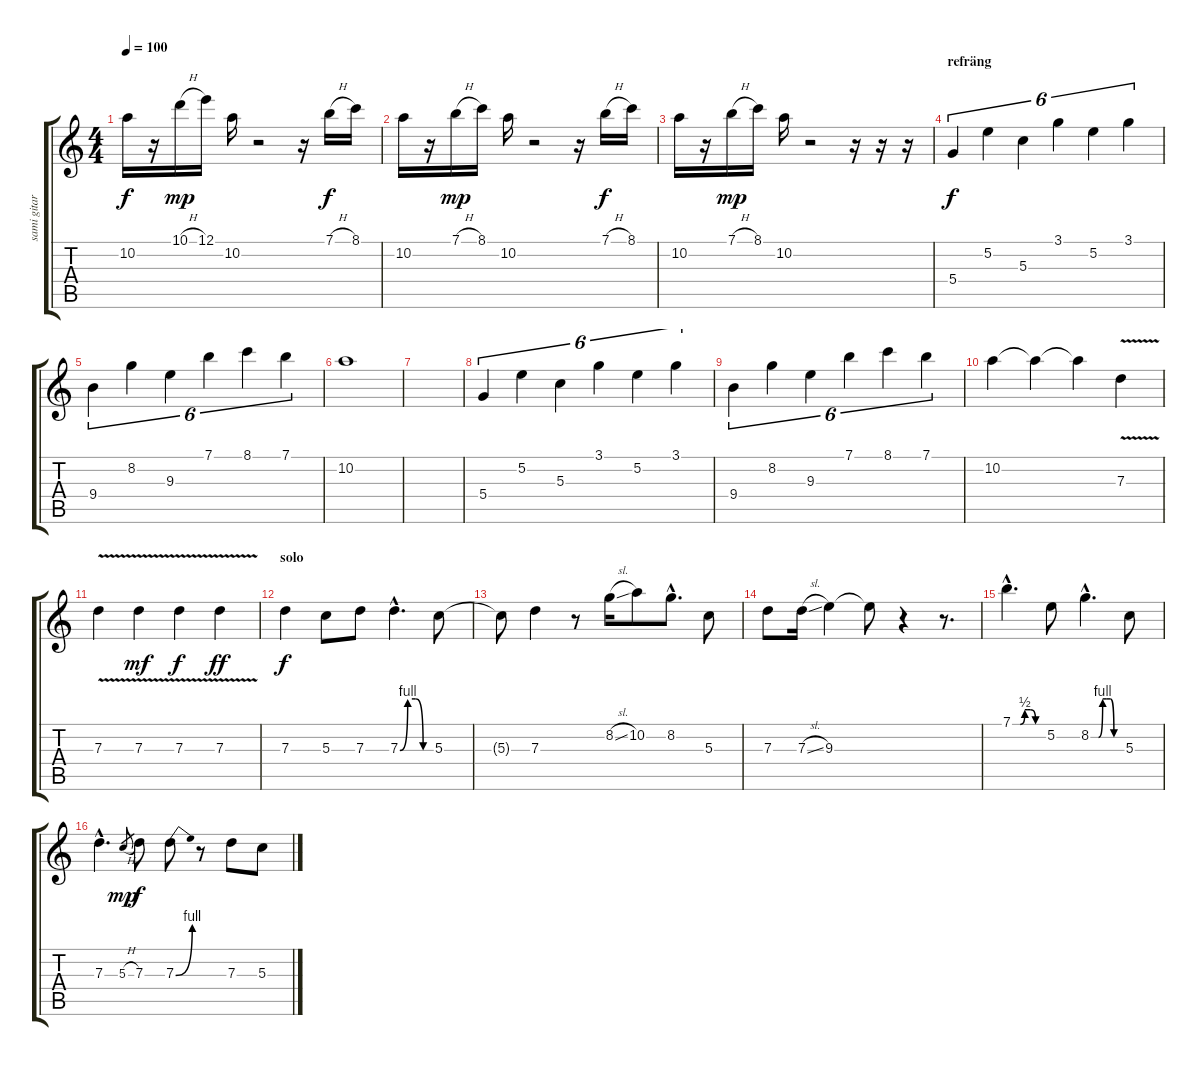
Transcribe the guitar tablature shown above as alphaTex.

\track ("sami gitarr" "sami gitar") {instrument overdrivenguitar}
\staff {score tabs}
\tuning (E4 B3 G3 D3 A2 E2) {hide}
\ts (4 4)
\tempo 100
\clef g2
\ks c
10.2.16{dy f} r.16 10.1{h}.16{dy mp} 12.1.16 10.2.16 r.2 r.16 7.1{h}.16{dy f} 8.1.16 |
10.2.16 r.16 7.1{h}.16{dy mp} 8.1.16 10.2.16 r.2 r.16 7.1{h}.16{dy f} 8.1.16 |
10.2.16 r.16 7.1{h}.16{dy mp} 8.1.16 10.2.16 r.2 r.16 r.16 r.16 |
\section ("" "refräng")
5.4.4{tu (6 4) dy f volume 8 instrument overdrivenguitar} 5.2.4{tu (6 4)} 5.3.4{tu (6 4)} 3.1.4{tu (6 4)} 5.2.4{tu (6 4)} 3.1.4{tu (6 4)} |
9.4.4{tu (6 4)} 8.2.4{tu (6 4)} 9.3.4{tu (6 4)} 7.1.4{tu (6 4)} 8.1.4{tu (6 4)} 7.1.4{tu (6 4)} |
10.2.1{volume 0} |
|
5.4.4{tu (6 4) volume 8} 5.2.4{tu (6 4)} 5.3.4{tu (6 4)} 3.1.4{tu (6 4)} 5.2.4{tu (6 4)} 3.1.4{tu (6 4)} |
9.4.4{tu (6 4)} 8.2.4{tu (6 4)} 9.3.4{tu (6 4)} 7.1.4{tu (6 4)} 8.1.4{tu (6 4)} 7.1.4{tu (6 4)} |
10.2.4{volume 2} 10.2{t}.4 10.2{t}.4{volume 11} 7.3{v}.4 |
7.3{v}.4 7.3{v}.4{dy mf} 7.3{v}.4{dy f} 7.3{v}.4{dy ff} |
\section ("" "solo")
7.3.4{dy f volume 13} 5.3.8 7.3.8 7.3{be (custom 0 0 15 4 30 4 45 0 60 0) hac}.4{d} 5.3.8 |
5.3{t}.8 7.3.4 r.8 8.2{sl}.16 10.2.8 8.2{hac}.8{d} 5.3.8 |
7.3.8 7.3{sl}.16 9.3.4 9.3{t}.8 r.4 r.8{d} |
7.1{be (custom 0 0 15 0 24 2 30 2 35 2 45 0 60 0) hac}.4{d} 5.2.8 8.2{be (custom 0 0 15 0 23 4 30 4 38 4 45 0 60 0) hac}.4{d} 5.3.8 |
7.3{hac}.4{d} 5.3{h}.8{gr dy mp} 7.3.8{dy f} 7.3{be (bend 0 0 60 4)}.8 r.8 7.3.8 5.3.8
